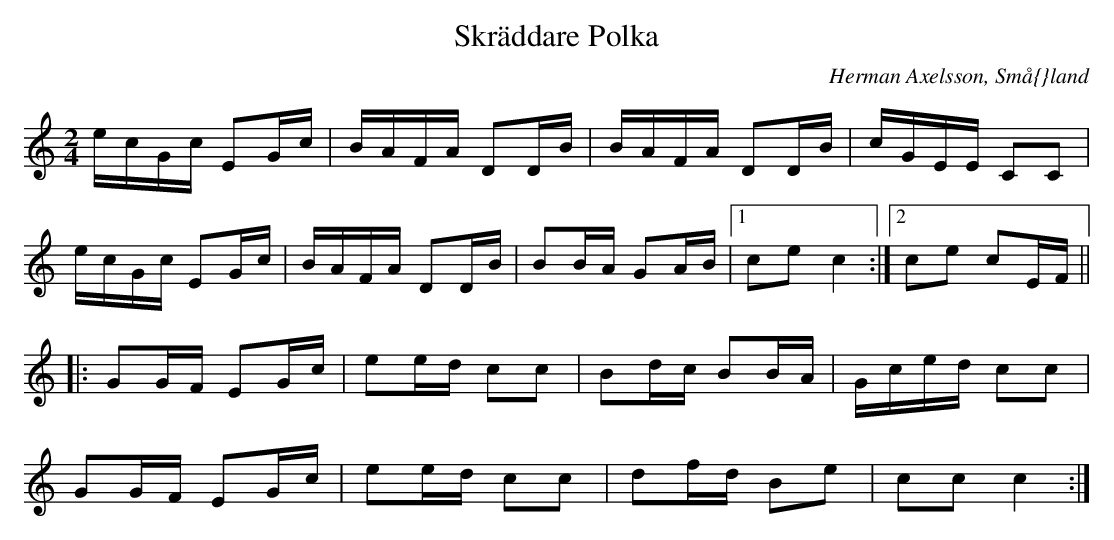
X:1
T:Skräddare Polka
C:Herman Axelsson, Sm\aa{}land
M:2/4
L:1/16
K:C
ecGc E2Gc|BAFA D2DB|BAFA D2DB|cGEE C2C2|
ecGc E2Gc|BAFA D2DB|B2BA G2AB|1c2e2c4:|2 c2e2 c2EF||
|:G2GF E2Gc|e2ed c2c2|B2dc B2BA|Gced c2c2|
G2GF E2Gc|e2ed c2c2|d2fd B2e2|c2c2 c4:|
